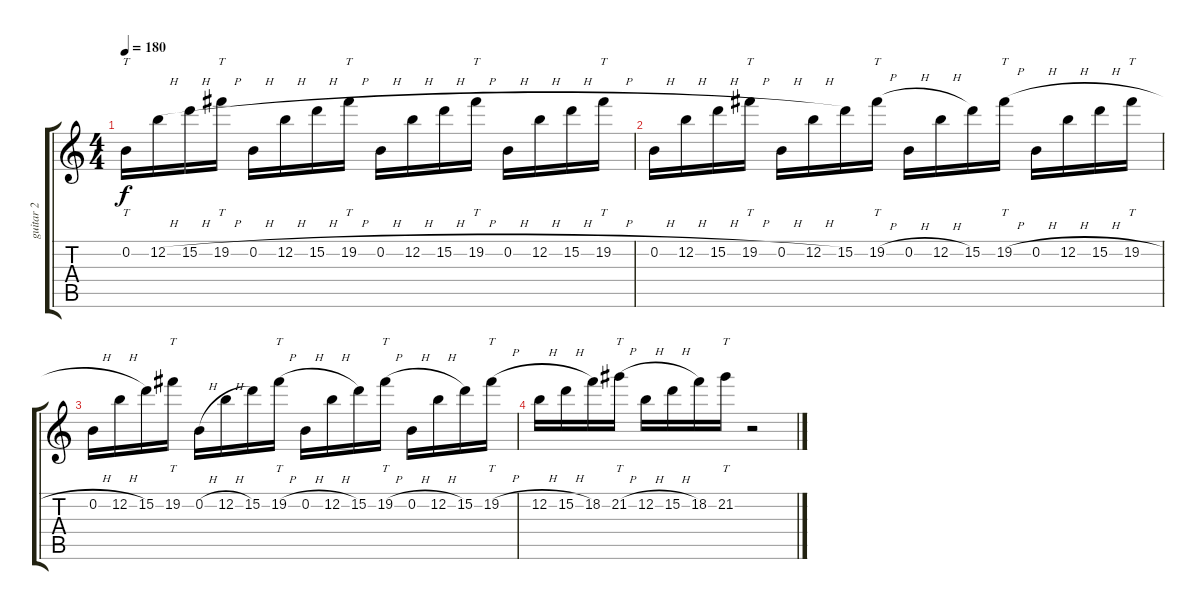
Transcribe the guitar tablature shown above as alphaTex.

\track ("guitar 2" "guitar 2") {instrument distortionguitar}
\staff {score tabs}
\tuning (E4 B3 G3 D3 A2 E2) {hide}
\ts (4 4)
\tempo 180
\clef g2
\ks c
0.2.16{tt dy f} 12.2{h}.16 15.2{h}.16 19.2{h}.16{tt} 0.2{h}.16 12.2{h}.16 15.2{h}.16 19.2{h}.16{tt} 0.2{h}.16 12.2{h}.16 15.2{h}.16 19.2{h}.16{tt} 0.2{h}.16 12.2{h}.16 15.2{h}.16 19.2{h}.16{tt} |
0.2{h}.16 12.2{h}.16 15.2{h}.16 19.2{h}.16{tt} 0.2{h}.16 12.2{h}.16 15.2.16 19.2{h}.16{tt} 0.2{h}.16 12.2{h}.16 15.2.16 19.2{h}.16{tt} 0.2{h}.16 12.2{h}.16 15.2{h}.16 19.2{h}.16{tt} |
0.2{h}.16 12.2{h}.16 15.2.16 19.2.16{tt} 0.2{h}.16 12.2{h}.16 15.2.16 19.2{h}.16{tt} 0.2{h}.16 12.2{h}.16 15.2.16 19.2{h}.16{tt} 0.2{h}.16 12.2{h}.16 15.2.16 19.2{h}.16{tt} |
12.2{h}.16 15.2{h}.16 18.2.16 21.2{h}.16{tt} 12.2{h}.16 15.2{h}.16 18.2.16 21.2.16{tt} r.2
